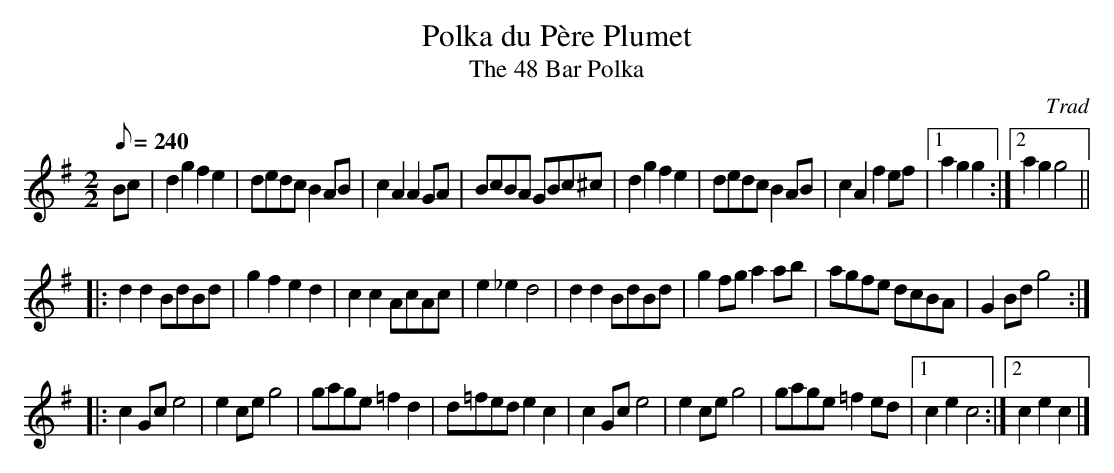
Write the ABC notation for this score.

X:1
T:Polka du Père Plumet
T:The 48 Bar Polka
C:Trad
L:1/8
M:2/2
Q:240
K:G
Bc|d2 g2 f2 e2|dedc B2 AB|c2 A2 A2 GA|BcBA GBc^c|\
d2 g2 f2 e2|dedc B2 AB|c2 A2 f2 ef| [1a2 g2 g2:| [2a2 g2 g4||
|:d2 d2 BdBd|g2 f2 e2 d2|c2 c2 AcAc|e2 _e2 d4|\
d2 d2 BdBd|g2 fg a2 ab|agfe dcBA|G2 Bd g4:|
|:c2 Gc e4|e2 ce g4|gage =f2 d2|d=fed e2 c2|\
c2 Gc e4|e2 ce g4|gage =f2 ed| [1c2 e2 c4:| [2c2 e2 c2|]
